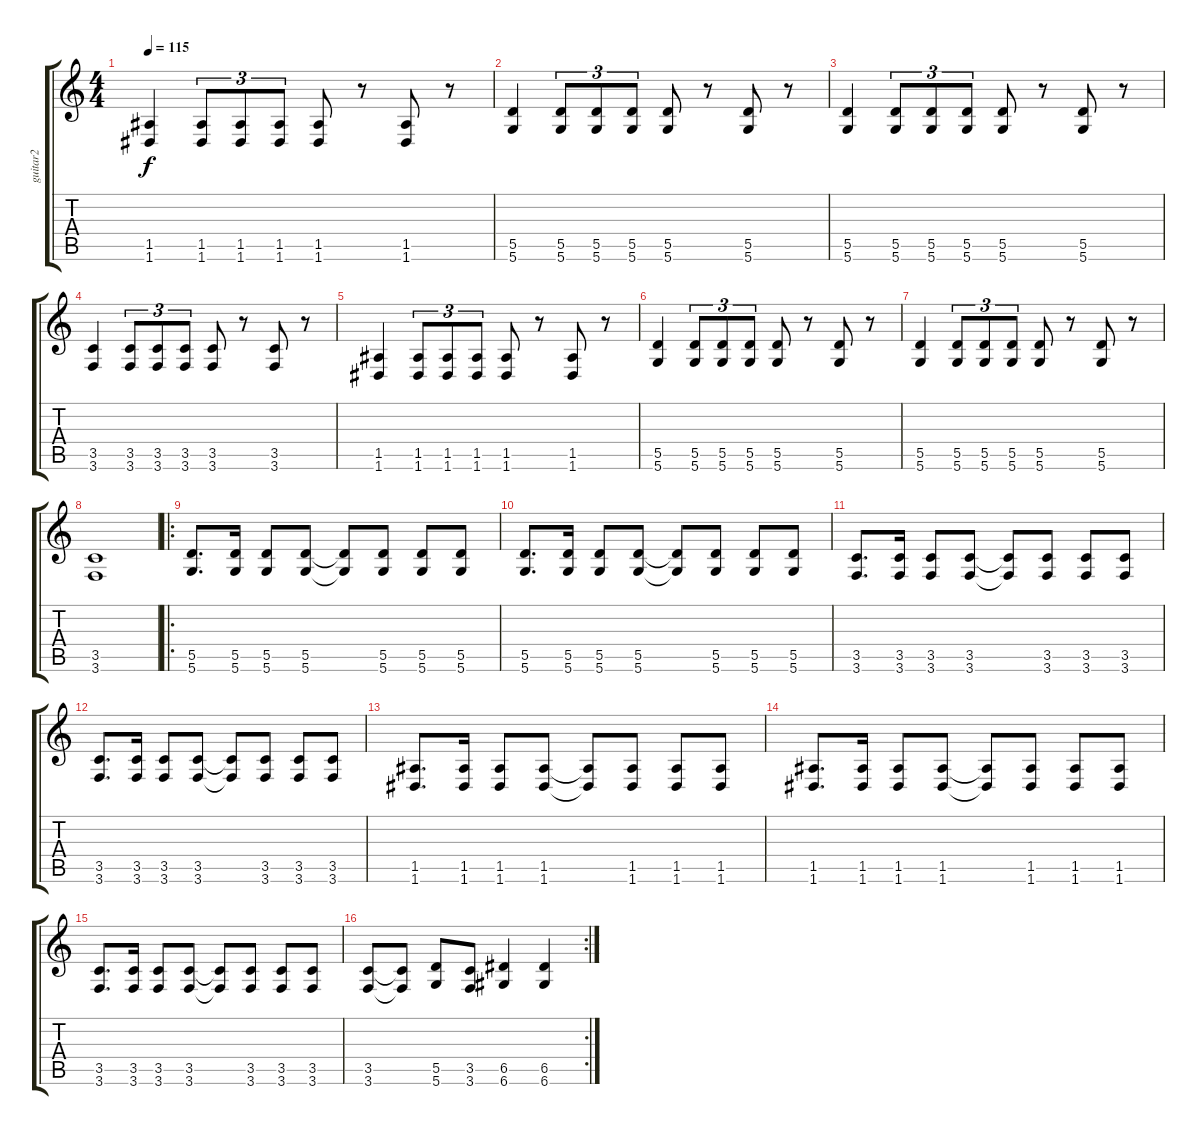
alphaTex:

\track ("guitar2" "guitar2") {instrument distortionguitar}
\staff {score tabs}
\tuning (E4 B3 G3 D3 A2 D2) {hide}
\ts (4 4)
\tempo 115
\clef g2
\ks c
(1.5 1.6).4{dy f} (1.5 1.6).8{tu (3 2)} (1.5 1.6).8{tu (3 2)} (1.5 1.6).8{tu (3 2)} (1.5 1.6).8 r.8 (1.5 1.6).8 r.8 |
(5.5 5.6).4 (5.5 5.6).8{tu (3 2)} (5.5 5.6).8{tu (3 2)} (5.5 5.6).8{tu (3 2)} (5.5 5.6).8 r.8 (5.5 5.6).8 r.8 |
(5.5 5.6).4 (5.5 5.6).8{tu (3 2)} (5.5 5.6).8{tu (3 2)} (5.5 5.6).8{tu (3 2)} (5.5 5.6).8 r.8 (5.5 5.6).8 r.8 |
(3.5 3.6).4 (3.5 3.6).8{tu (3 2)} (3.5 3.6).8{tu (3 2)} (3.5 3.6).8{tu (3 2)} (3.5 3.6).8 r.8 (3.5 3.6).8 r.8 |
(1.5 1.6).4 (1.5 1.6).8{tu (3 2)} (1.5 1.6).8{tu (3 2)} (1.5 1.6).8{tu (3 2)} (1.5 1.6).8 r.8 (1.5 1.6).8 r.8 |
(5.5 5.6).4 (5.5 5.6).8{tu (3 2)} (5.5 5.6).8{tu (3 2)} (5.5 5.6).8{tu (3 2)} (5.5 5.6).8 r.8 (5.5 5.6).8 r.8 |
(5.5 5.6).4 (5.5 5.6).8{tu (3 2)} (5.5 5.6).8{tu (3 2)} (5.5 5.6).8{tu (3 2)} (5.5 5.6).8 r.8 (5.5 5.6).8 r.8 |
(3.5 3.6).1 |
\ro
(5.5 5.6).8{d} (5.5 5.6).16 (5.5 5.6).8 (5.5 5.6).8 (5.5{t} 5.6{t}).8 (5.5 5.6).8 (5.5 5.6).8 (5.5 5.6).8 |
(5.5 5.6).8{d} (5.5 5.6).16 (5.5 5.6).8 (5.5 5.6).8 (5.5{t} 5.6{t}).8 (5.5 5.6).8 (5.5 5.6).8 (5.5 5.6).8 |
(3.5 3.6).8{d} (3.5 3.6).16 (3.5 3.6).8 (3.5 3.6).8 (3.5{t} 3.6{t}).8 (3.5 3.6).8 (3.5 3.6).8 (3.5 3.6).8 |
(3.5 3.6).8{d} (3.5 3.6).16 (3.5 3.6).8 (3.5 3.6).8 (3.5{t} 3.6{t}).8 (3.5 3.6).8 (3.5 3.6).8 (3.5 3.6).8 |
(1.5 1.6).8{d} (1.5 1.6).16 (1.5 1.6).8 (1.5 1.6).8 (1.5{t} 1.6{t}).8 (1.5 1.6).8 (1.5 1.6).8 (1.5 1.6).8 |
(1.5 1.6).8{d} (1.5 1.6).16 (1.5 1.6).8 (1.5 1.6).8 (1.5{t} 1.6{t}).8 (1.5 1.6).8 (1.5 1.6).8 (1.5 1.6).8 |
(3.5 3.6).8{d} (3.5 3.6).16 (3.5 3.6).8 (3.5 3.6).8 (3.5{t} 3.6{t}).8 (3.5 3.6).8 (3.5 3.6).8 (3.5 3.6).8 |
\rc 2
(3.5 3.6).8 (3.5{t} 3.6{t}).8 (5.5 5.6).8 (3.5 3.6).8 (6.5 6.6).4 (6.5 6.6).4
